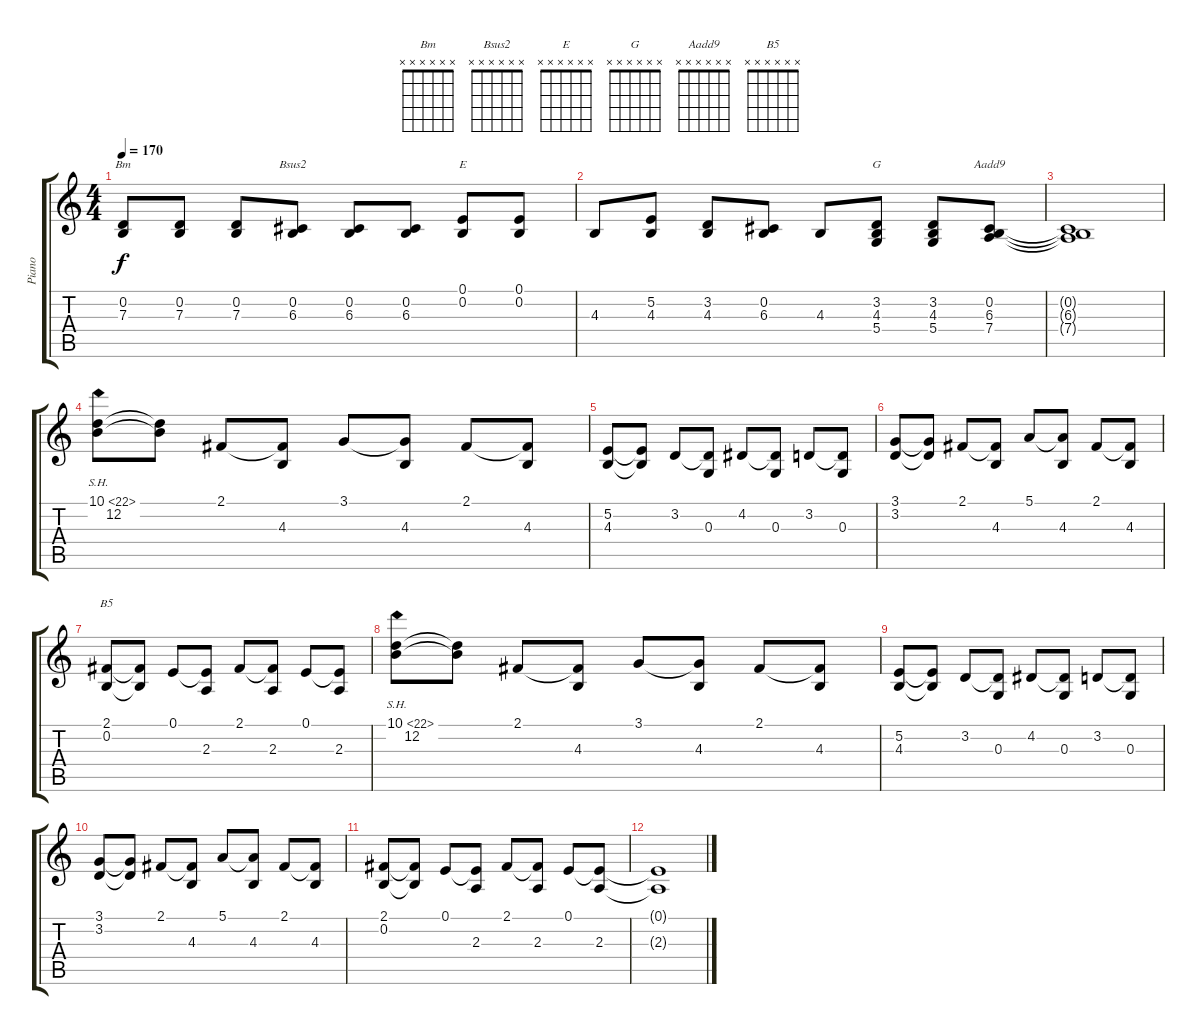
\track ("Piano" "Piano") {instrument brightacousticpiano}
\staff {score tabs}
\tuning (E4 B3 G3 D3 A2 E2) {hide}
\chord ("Bm" x x x x x x)
\chord ("Bsus2" x x x x x x)
\chord ("E" x x x x x x)
\chord ("G" x x x x x x)
\chord ("Aadd9" x x x x x x)
\chord ("B5" x x x x x x)
\ts (4 4)
\tempo 170
\clef g2
\ks c
(0.2 7.3).8{ch "Bm" dy f} (0.2 7.3).8 (0.2 7.3).8 (0.2 6.3).8{ch "Bsus2"} (0.2 6.3).8 (0.2 6.3).8 (0.1 0.2).8{ch "E"} (0.1 0.2).8 |
4.3.8 (5.2 4.3).8 (3.2 4.3).8 (0.2 6.3).8 4.3.8 (3.2 4.3 5.4).8{ch "G"} (3.2 4.3 5.4).8 (0.2 6.3 7.4).8{ch "Aadd9"} |
(0.2{t} 6.3{t} 7.4{t}).1 |
(10.1{sh 12} 12.2).8 (10.1{t} 12.2{t}).8 2.1.8 (2.1{t} 4.3).8 3.1.8 (3.1{t} 4.3).8 2.1.8 (2.1{t} 4.3).8 |
(5.2 4.3).8 (5.2{t} 4.3{t}).8 3.2.8 (3.2{t} 0.3).8 4.2.8 (4.2{t} 0.3).8 3.2.8 (3.2{t} 0.3).8 |
(3.1 3.2).8 (3.1{t} 3.2{t}).8 2.1.8 (2.1{t} 4.3).8 5.1.8 (5.1{t} 4.3).8 2.1.8 (2.1{t} 4.3).8 |
(2.1 0.2).8{ch "B5"} (2.1{t} 0.2{t}).8 0.1.8 (0.1{t} 2.3).8 2.1.8 (2.1{t} 2.3).8 0.1.8 (0.1{t} 2.3).8 |
(10.1{sh 12} 12.2).8 (10.1{t} 12.2{t}).8 2.1.8 (2.1{t} 4.3).8 3.1.8 (3.1{t} 4.3).8 2.1.8 (2.1{t} 4.3).8 |
(5.2 4.3).8 (5.2{t} 4.3{t}).8 3.2.8 (3.2{t} 0.3).8 4.2.8 (4.2{t} 0.3).8 3.2.8 (3.2{t} 0.3).8 |
(3.1 3.2).8 (3.1{t} 3.2{t}).8 2.1.8 (2.1{t} 4.3).8 5.1.8 (5.1{t} 4.3).8 2.1.8 (2.1{t} 4.3).8 |
(2.1 0.2).8 (2.1{t} 0.2{t}).8 0.1.8 (0.1{t} 2.3).8 2.1.8 (2.1{t} 2.3).8 0.1.8 (0.1{t} 2.3).8 |
(0.1{t} 2.3{t}).1
